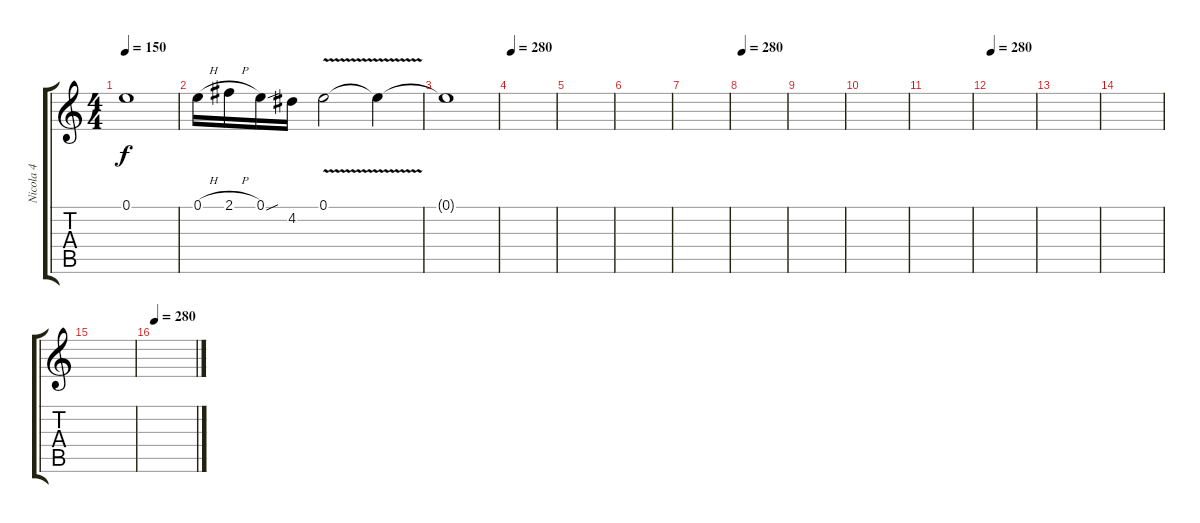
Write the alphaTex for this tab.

\track ("Nicola 4" "Nicola 4") {instrument distortionguitar}
\staff {score tabs}
\tuning (E4 B3 G3 D3 A2 E2) {hide}
\ts (4 4)
\tempo 150
\clef g2
\ks c
0.1{t}.1{dy f} |
0.1{h}.16 2.1{h}.16 0.1{sou}.16 4.2.16 0.1{v}.2 0.1{t}.4 |
0.1{t}.1 |
\tempo 280
|
|
|
|
\tempo 280
|
|
|
|
\tempo 280
|
|
|
|
\tempo 280
